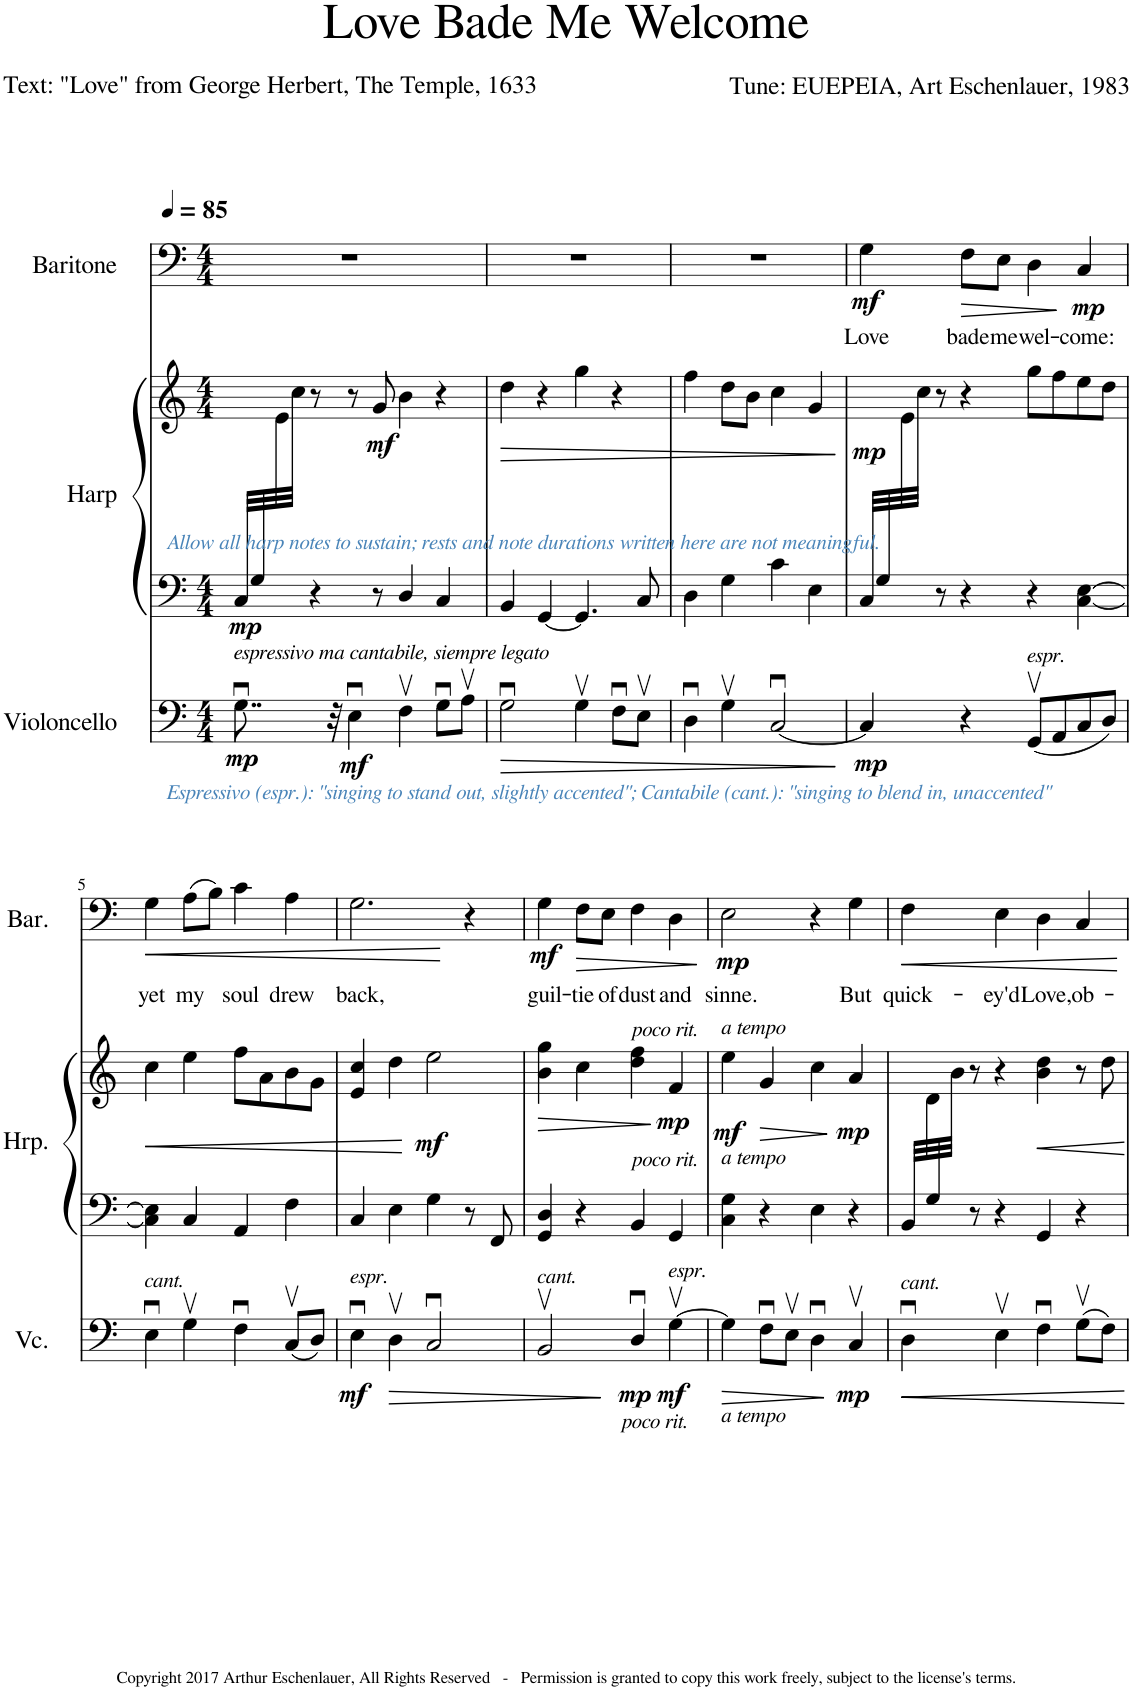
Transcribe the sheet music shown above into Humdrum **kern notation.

**kern	**dynam	**kern	**kern	**dynam	**kern	**text	**dynam
*part3	*part3	*part2	*part2	*part2	*part1	*part1	*part1
*staff4	*staff4	*staff3	*staff2	*staff2/3	*staff1	*staff1	*staff1
*I"Violoncello	*	*I"Harp	*	*	*I"Baritone	*	*
*I'Vc.	*	*I'Hrp.	*	*	*I'Bar.	*	*
*clefF4	*	*clefF4	*clefG2	*	*clefF4	*	*
*k[]	*	*k[]	*k[]	*	*k[]	*	*
*M4/4	*	*M4/4	*M4/4	*	*M4/4	*	*
*MM85	*	*MM85	*MM85	*	*MM85	*	*
=1	=1	=1	=1	=1	=1	=1	=1
*	*	*	*^	*	*	*	*
!	!	!	!LO:TX:b:i:color=#4984B8:t=Allow all harp notes to sustain; rests and note durations written here are not meaningful.	!	!	!	!	!
!LO:TX:a:i:t=espressivo ma cantabile, siempre legato	!	!	!	!	!	!	!	!
!LO:TX:b:i:color=#4984B8:t=Espressivo (espr.)&colon; "singing to stand out, slightly accented"; Cantabile (cant.)&colon; "singing to blend in, unaccented"	!	!	!	!	!	!	!	!
!	!LO:DY:b	!	!	!	!LO:DY:b=2	!	!	!
8..Gu\	mp	32C/LLL	8ryy	16ryy	mp	1r	.	.
.	.	32G/	.	.	.	.	.	.
.	.	16ryy	.	32e\	.	.	.	.
.	.	.	.	32cc\JJJ	.	.	.	.
.	.	4r	8r	2..ryy	.	.	.	.
32r	.	.	.	.	.	.	.	.
!	!LO:DY:b	!	!	!	!	!	!	!
4Eu\	mf	.	8r	.	.	.	.	.
!	!	!	!	!	!LO:DY:b	!	!	!
.	.	8r	8g/	.	mf	.	.	.
4Fv\	.	4D/	4b\	.	.	.	.	.
8Gu\L	.	4C/	4r	.	.	.	.	.
8Av\J	.	.	.	.	.	.	.	.
*	*	*	*v	*v	*	*	*	*
=2	=2	=2	=2	=2	=2	=2	=2
!	!LO:HP:b	!	!	!LO:HP:b	!	!	!
2Gu\	>	4BB/	4dd\	>	1r	.	.
.	.	[4GG/	4r	.	.	.	.
4Gv\	.	4.GG/]	4gg\	.	.	.	.
8Fu\L	.	.	4r	.	.	.	.
8Ev\J	.	8C/	.	.	.	.	.
=3	=3	=3	=3	=3	=3	=3	=3
4Du\	.	4D\	4ff\	.	1r	.	.
4Gv\	.	4G\	8dd\L	.	.	.	.
.	.	.	8b\J	.	.	.	.
[2Cu/	.	4c\	4cc\	.	.	.	.
.	.	4E\	4g/	.	.	.	.
.	]	.	.	]	.	.	.
=4	=4	=4	=4	=4	=4	=4	=4
*	*	*	*^	*	*	*	*
!	!LO:DY:b	!	!	!	!LO:DY:b	!	!LO:LY:b	!LO:DY:b
4C/]	mp	32C/LLL	8ryy	16ryy	mp	4G\	Love	mf
.	.	32G/	.	.	.	.	.	.
.	.	16ryy	.	32e\	.	.	.	.
.	.	.	.	32cc\JJJ	.	.	.	.
.	.	8r	8r	2..ryy	.	.	.	.
!	!	!	!	!	!	!	!LO:LY:b	!LO:HP:b
4r	.	4r	4r	.	.	8F\L	bade	>
!	!	!	!	!	!	!	!LO:LY:b	!
.	.	.	.	.	.	8E\J	me	.
!LO:TX:a:i:t=espr.	!	!	!	!	!	!	!	!
!	!	!	!	!	!	!	!LO:LY:b	!
(8GGv/L	.	4r	8gg\L	.	.	4D\	wel-	.
8AA/	.	.	8ff\	.	.	.	.	.
!	!	!	!	!	!	!	!LO:LY:b	!LO:DY:n=1:b
8C/	.	[4C\ [4E\	8ee\	.	.	4C/	-come:	] mp
8D/J)	.	.	8dd\J	.	.	.	.	.
*	*	*	*v	*v	*	*	*	*
!!LO:LB:g=z
=5	=5	=5	=5	=5	=5	=5	=5
!LO:TX:a:i:t=cant.	!	!	!	!	!	!	!
!	!	!	!	!LO:HP:b	!	!LO:LY:b	!LO:HP:b
4Eu\	.	4C\] 4E\]	4cc\	<	4G\	yet	<
!	!	!	!	!	!	!LO:LY:b	!
4Gv\	.	4C/	4ee\	.	(8A\L	my	.
.	.	.	.	.	8B\J)	.	.
!	!	!	!	!	!	!LO:LY:b	!
4Fu\	.	4AA/	8ff\L	.	4c\	soul	.
.	.	.	8a\	.	.	.	.
!	!	!	!	!	!	!LO:LY:b	!
(8Cv/L	.	4F\	8b\	.	4A\	drew	.
8D/J)	.	.	8g\J	.	.	.	.
=6	=6	=6	=6	=6	=6	=6	=6
!LO:TX:a:i:t=espr.	!	!	!	!	!	!	!
!	!LO:DY:b	!	!	!	!	!LO:LY:b	!
4Eu\	mf	4C/	4e/ 4cc/	.	2.G\	back,	.
!	!LO:HP:b	!	!	!	!	!	!
4Dv\	>	4E\	4dd\	.	.	.	.
!	!	!	!	!LO:DY:n=1:b	!	!	!
2Cu/	.	4G\	2ee\	[ mf	.	.	.
.	.	8r	.	.	4r	.	[
.	.	8FF/	.	.	.	.	.
=7	=7	=7	=7	=7	=7	=7	=7
!LO:TX:a:i:t=cant.	!	!	!	!	!	!	!
!	!	!	!	!LO:HP:b	!	!LO:LY:b	!LO:DY:b
2BBv/	.	4GG/ 4D/	4b\ 4gg\	>	4G\	guil-	mf
!	!	!	!	!	!	!LO:LY:b	!LO:HP:b
.	.	4r	4cc\	.	8F\L	-tie	>
!	!	!	!	!	!	!LO:LY:b	!
.	.	.	.	.	8E\J	of	.
!	!	!	!	!	!LO:TX:b:i:t=poco rit.	!	!
!	!	!LO:TX:a:i:t=poco rit.	!	!	!	!	!
!LO:TX:b:i:t=poco rit.	!	!	!	!	!	!	!
!	!LO:DY:n=1:b	!	!	!	!	!LO:LY:b	!
4Du/	] mp	4BB/	4dd\ 4ff\	.	4F\	dust	.
!LO:TX:a:i:t=espr.	!	!	!	!	!	!	!
!	!LO:DY:n=2:b	!	!	!LO:DY:n=1:b	!	!LO:LY:b	!
[4Gv\	mf	4GG/	4f/	] mp	4D\	and	.
.	.	.	.	.	.	.	]
=8	=8	=8	=8	=8	=8	=8	=8
!	!	!	!	!	!LO:TX:b:i:t=a tempo	!	!
!	!	!LO:TX:a:i:t=a tempo	!	!	!	!	!
!LO:TX:b:i:t=a tempo	!	!	!	!	!	!	!
!	!LO:HP:b	!	!	!LO:DY:b	!	!LO:LY:b	!LO:DY:b
4G\]	>	4C\ 4G\	4ee\	mf	2E\	sinne.	mp
!	!	!	!	!LO:HP:b	!	!	!
8Fu\L	.	4r	4g/	>	.	.	.
8Ev\J	.	.	.	.	.	.	.
4Du\	.	4E\	4cc\	.	4r	.	.
!	!LO:DY:n=1:b	!	!	!LO:DY:n=1:b	!	!LO:LY:b	!
4Cv/	] mp	4r	4a/	] mp	4G\	But	.
=9	=9	=9	=9	=9	=9	=9	=9
*	*	*	*^	*	*	*	*
!LO:TX:a:i:t=cant.	!	!	!	!	!	!	!	!
!	!	!	!	!	!	!	!LO:LY:b	!
4Du\	.	32BB/LLL	8ryy	32ryy	.	4F\	quick-	.
.	.	32ryy	.	32d\	.	.	.	.
.	.	32G/	.	32ryy	.	.	.	.
.	.	32ryy	.	32b\JJJ	.	.	.	.
.	.	8r	8r	2..ryy	.	.	.	.
!	!	!	!	!	!	!	!LO:LY:b	!
4Ev\	.	4r	4r	.	.	4E\	-ey'd	.
!	!	!	!	!	!	!	!LO:LY:b	!
4Fu\	.	4GG/	4b\ 4dd\	.	.	4D\	Love,	.
!	!	!	!	!	!	!	!LO:LY:b	!
(8Gv\L	.	4r	8r	.	.	4C/	ob-	.
8F\J)	.	.	8dd\	.	.	.	.	.
*	*	*	*v	*v	*	*	*	*
=	=	=	=	=	=	=	=
*-	*-	*-	*-	*-	*-	*-	*-
